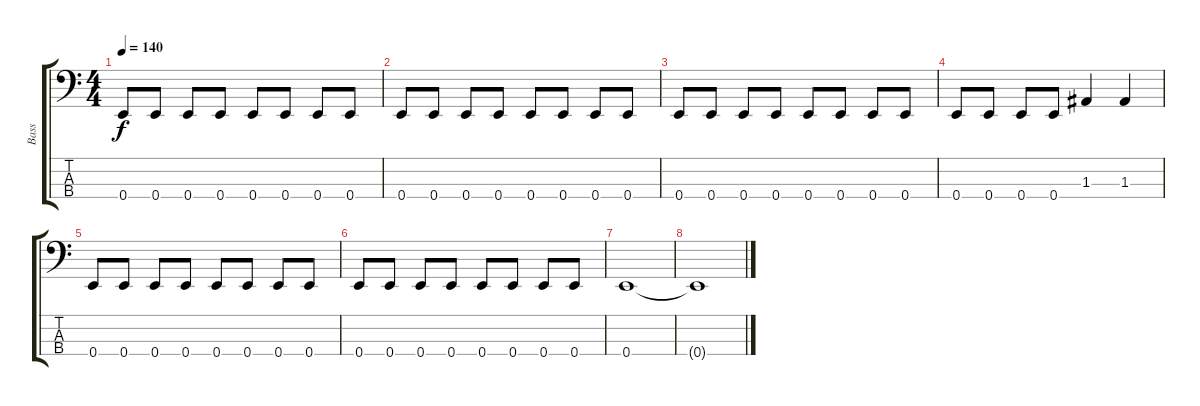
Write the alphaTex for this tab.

\track ("Bass" "Bass") {instrument electricbassfinger}
\staff {score tabs}
\tuning (G2 D2 A1 E1) {hide}
\ts (4 4)
\tempo 140
\clef f4
\ks c
0.4.8{dy f} 0.4.8 0.4.8 0.4.8 0.4.8 0.4.8 0.4.8 0.4.8 |
0.4.8 0.4.8 0.4.8 0.4.8 0.4.8 0.4.8 0.4.8 0.4.8 |
0.4.8 0.4.8 0.4.8 0.4.8 0.4.8 0.4.8 0.4.8 0.4.8 |
0.4.8 0.4.8 0.4.8 0.4.8 1.3.4 1.3.4 |
0.4.8 0.4.8 0.4.8 0.4.8 0.4.8 0.4.8 0.4.8 0.4.8 |
0.4.8 0.4.8 0.4.8 0.4.8 0.4.8 0.4.8 0.4.8 0.4.8 |
0.4.1 |
0.4{t}.1
